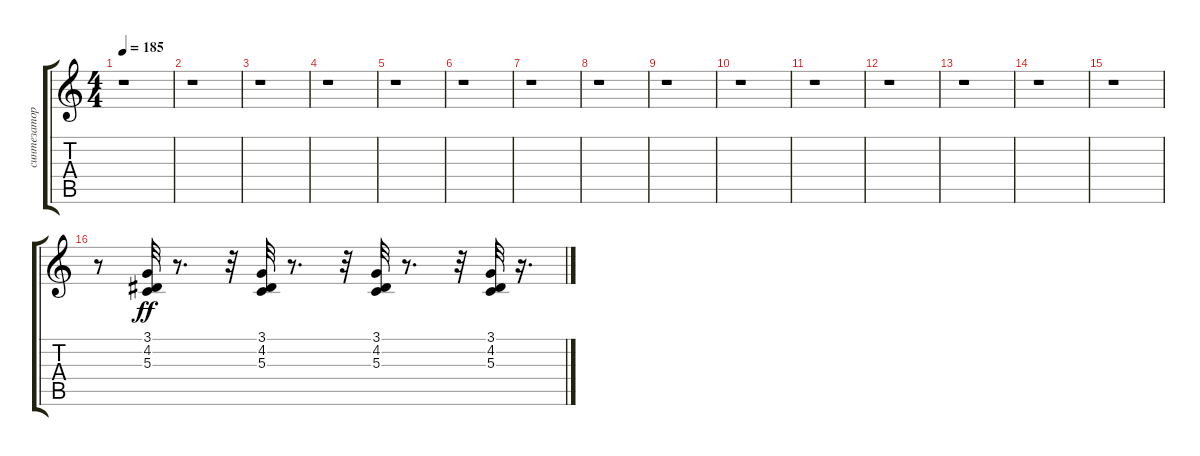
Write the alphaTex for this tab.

\track ("синтезатор" "синтезатор") {instrument harpsichord}
\staff {score tabs}
\tuning (E4 B3 G3 D3 A2 E2) {hide}
\ts (4 4)
\tempo 185
\clef g2
\ks c
r.1{dy ff} |
r.1 |
r.1 |
r.1 |
r.1 |
r.1 |
r.1 |
r.1 |
r.1 |
r.1 |
r.1 |
r.1 |
r.1 |
r.1 |
r.1 |
r.8 (3.1 4.2 5.3).32 r.8{d} r.32 (3.1 4.2 5.3).32 r.8{d} r.32 (3.1 4.2 5.3).32 r.8{d} r.32 (3.1 4.2 5.3).32 r.16{d}
